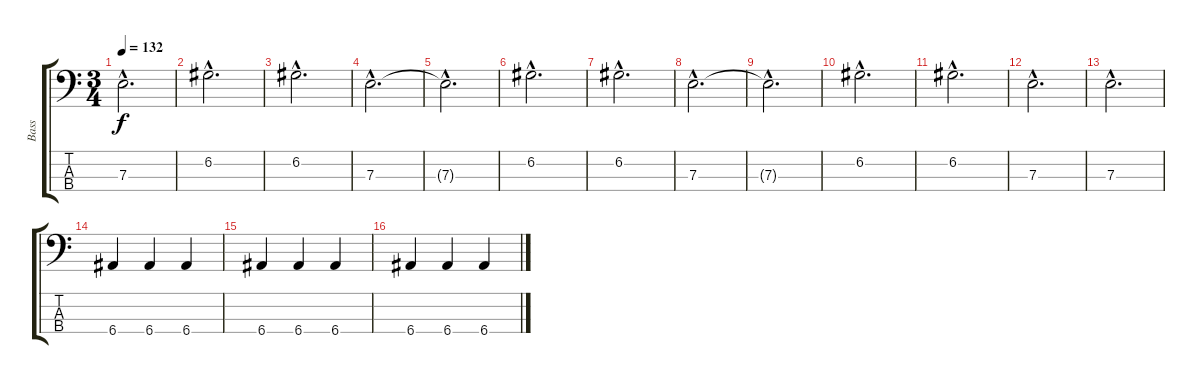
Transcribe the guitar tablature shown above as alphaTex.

\track ("Bass" "Bass") {instrument fretlessbass}
\staff {score tabs}
\tuning (G2 D2 A1 E1) {hide}
\ts (3 4)
\tempo 132
\clef f4
\ks c
7.3{hac t}.2{d dy f} |
6.2{hac}.2{d} |
6.2{hac}.2{d} |
7.3{hac}.2{d} |
7.3{hac t}.2{d} |
6.2{hac}.2{d} |
6.2{hac}.2{d} |
7.3{hac}.2{d} |
7.3{hac t}.2{d} |
6.2{hac}.2{d} |
6.2{hac}.2{d} |
7.3{hac}.2{d} |
7.3{hac}.2{d} |
6.4.4 6.4.4 6.4.4 |
6.4.4 6.4.4 6.4.4 |
6.4.4 6.4.4 6.4.4
